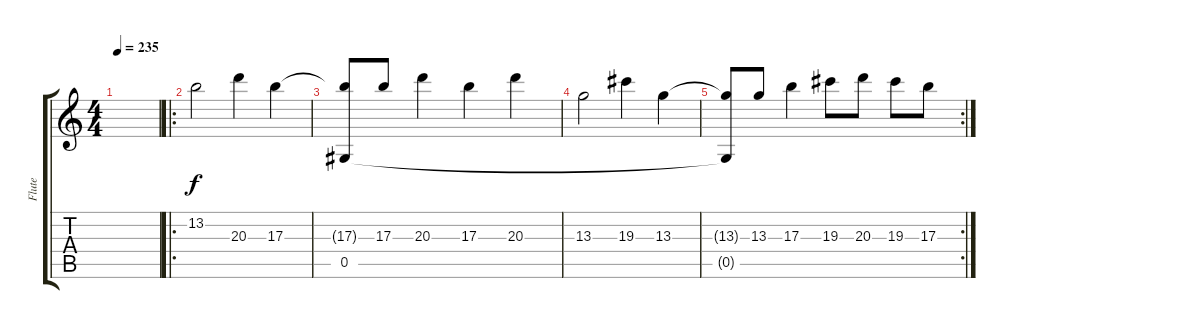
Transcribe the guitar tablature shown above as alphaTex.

\track ("Flute" "Flute") {instrument piccolo}
\staff {score tabs}
\tuning (Eb5 Bb4 Gb4 Db4 Ab3 Eb3) {hide}
\ts (4 4)
\tempo 235
\clef g2
\ks c
|
\ro
13.2.2 20.3.4 17.3.4 |
(17.3{t} 0.5).8 17.3.8 20.3.4 17.3.4 20.3.4 |
13.3.2 19.3.4 13.3.4 |
\rc 2
(13.3{t} 0.5{t}).8 13.3.8 17.3.4 19.3.8 20.3.8 19.3.8 17.3.8
